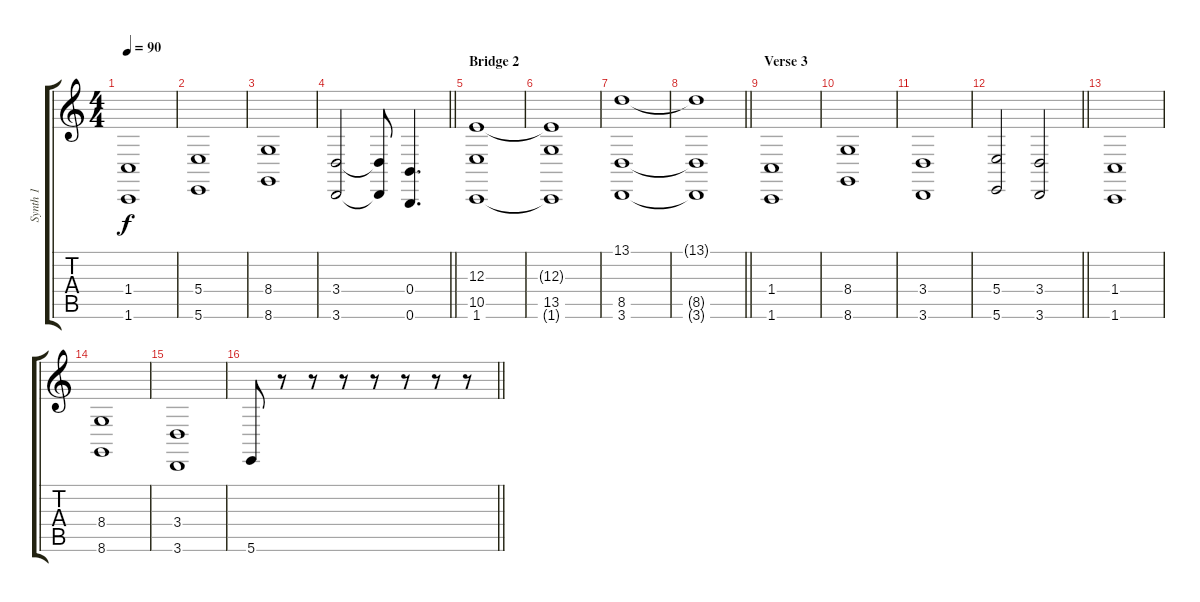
\track ("Synth 1" "Synth 1") {instrument stringensemble2}
\staff {score tabs}
\tuning (Db4 Ab3 E3 B2 Gb2 B1) {hide}
\ts (4 4)
\tempo 90
\clef g2
\ks c
(1.4 1.6).1{dy f volume 11} |
(5.4 5.6).1 |
(8.4 8.6).1 |
\barLineRight lightlight
(3.4 3.6).2 (3.4{t} 3.6{t}).8 (0.4 0.6).4{d} |
\section ("" "Bridge 2")
(12.3 10.5 1.6).1 |
(12.3{t} 13.5 1.6{t}).1 |
(13.1 8.5 3.6).1 |
\barLineRight lightlight
(13.1{t} 8.5{t} 3.6{t}).1 |
\section ("" "Verse 3")
(1.4 1.6).1 |
(8.4 8.6).1 |
(3.4 3.6).1 |
\barLineRight lightlight
(5.4 5.6).2 (3.4 3.6).2 |
(1.4 1.6).1 |
(8.4 8.6).1 |
(3.4 3.6).1 |
\barLineRight lightlight
5.6.8 r.8 r.8 r.8 r.8 r.8 r.8 r.8
